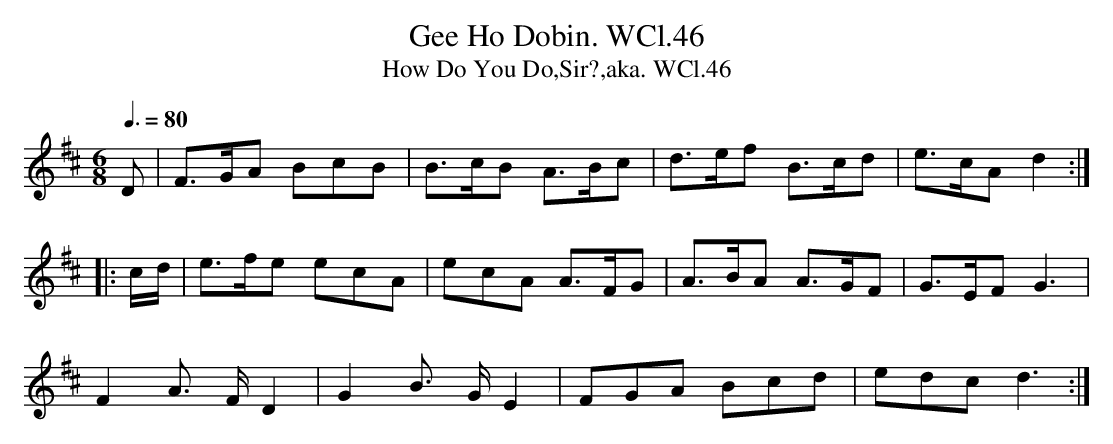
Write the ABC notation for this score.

X:1
T:Gee Ho Dobin. WCl.46
T:How Do You Do,Sir?,aka. WCl.46
M:6/8
L:1/8
Q:3/8=80
K:D
D|F>GA BcB|B>cB A>Bc|d>ef B>cd|e>cA d2:|
|:c/2d/2|e>fe ecA|ecA A>FG|A>BA A>GF|G>EF G3|
F2A> FD2|G2 B> G E2|FGA Bcd|edc d3:|
